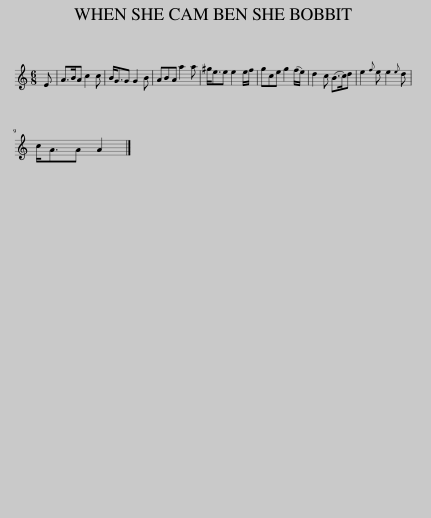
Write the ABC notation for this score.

X:1
L:1/8
M:6/8
I:linebreak $
K:C
V:1 treble
V:1
 E | A>BA c2 c | B<GG G2 B | ABA a2 a | ^g<ee e2 e/f/ | %5
 gce g2 (f/e/) | d2 c (B>c)d | e2{f} e e2{e} d |$ c<AA A2 |] %9
